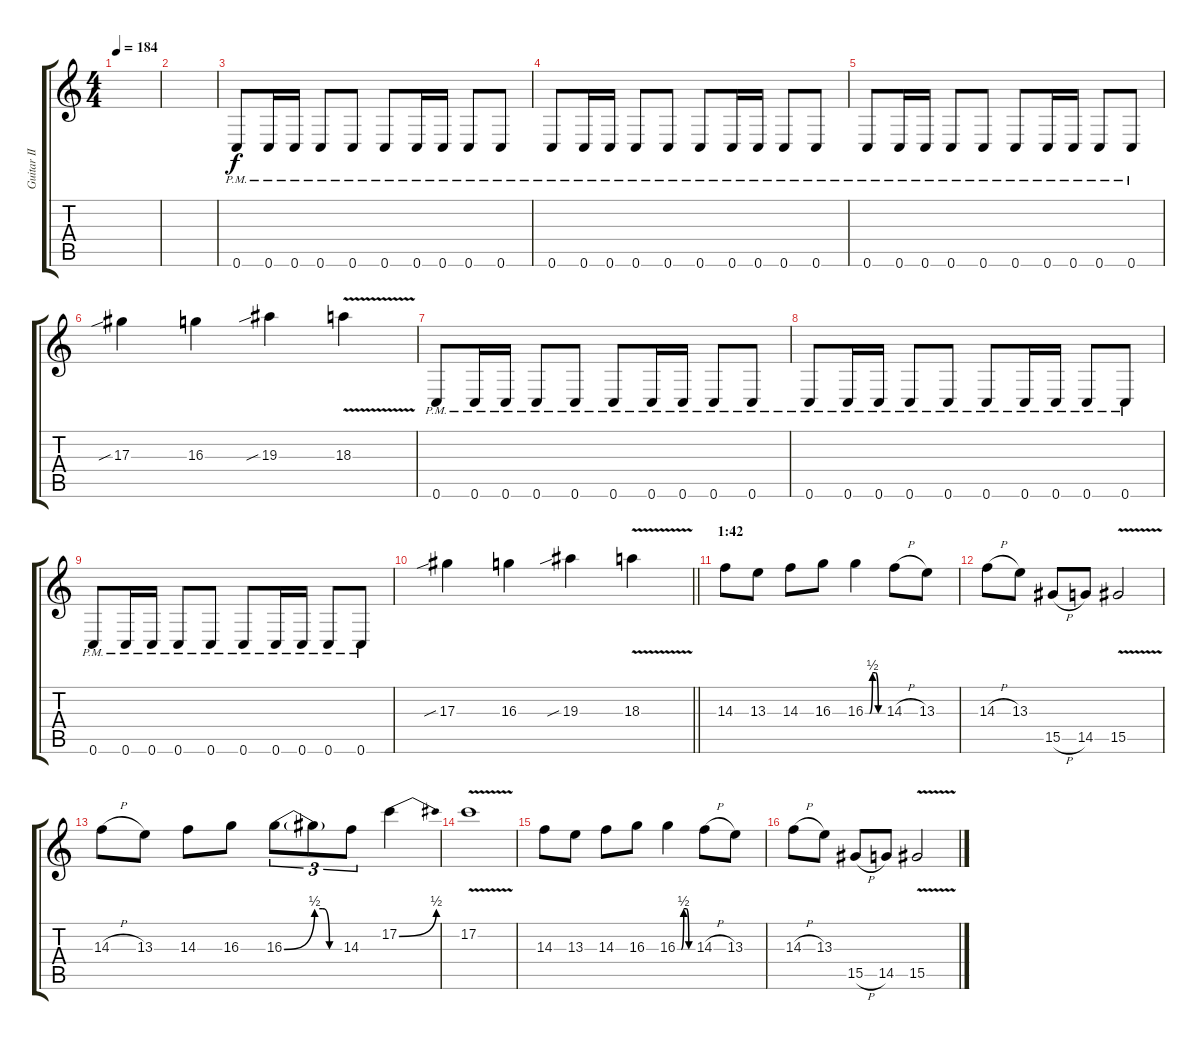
\track ("Guitar II" "Guitar II") {instrument distortionguitar bank 255}
\staff {score tabs}
\tuning (C4 G3 Eb3 Bb2 F2 C2) {hide}
\ts (4 4)
\tempo 184
\clef g2
\ks aminor
|
|
0.6{pm}.8 0.6{pm}.16 0.6{pm}.16 0.6{pm}.8 0.6{pm}.8 0.6{pm}.8 0.6{pm}.16 0.6{pm}.16 0.6{pm}.8 0.6{pm}.8 |
0.6{pm}.8 0.6{pm}.16 0.6{pm}.16 0.6{pm}.8 0.6{pm}.8 0.6{pm}.8 0.6{pm}.16 0.6{pm}.16 0.6{pm}.8 0.6{pm}.8 |
0.6{pm}.8 0.6{pm}.16 0.6{pm}.16 0.6{pm}.8 0.6{pm}.8 0.6{pm}.8 0.6{pm}.16 0.6{pm}.16 0.6{pm}.8 0.6{pm}.8 |
17.3{sib}.4 16.3.4 19.3{sib}.4 18.3{v}.4 |
0.6{pm}.8 0.6{pm}.16 0.6{pm}.16 0.6{pm}.8 0.6{pm}.8 0.6{pm}.8 0.6{pm}.16 0.6{pm}.16 0.6{pm}.8 0.6{pm}.8 |
0.6{pm}.8 0.6{pm}.16 0.6{pm}.16 0.6{pm}.8 0.6{pm}.8 0.6{pm}.8 0.6{pm}.16 0.6{pm}.16 0.6{pm}.8 0.6{pm}.8 |
0.6{pm}.8 0.6{pm}.16 0.6{pm}.16 0.6{pm}.8 0.6{pm}.8 0.6{pm}.8 0.6{pm}.16 0.6{pm}.16 0.6{pm}.8 0.6{pm}.8 |
\barLineRight lightlight
17.3{sib}.4 16.3.4 19.3{sib}.4 18.3{v}.4 |
\section ("" "1:42")
14.3.8 13.3.8 14.3.8 16.3.8 16.3{be (custom 0 0 15 0 25 2 35 2 45 0 60 0)}.4 14.3{h}.8 13.3.8 |
14.3{h}.8 13.3.8 15.5{h}.8 14.5.8 15.5{v}.2 |
14.3{h}.8 13.3.8 14.3.8 16.3.8 16.3{be (bend 0 0 60 2)}.8{tu (3 2)} 16.3{be (custom 0 2 20 2 36 0 60 0) t}.8{tu (3 2)} 14.3.8{tu (3 2)} 17.2{be (bend 0 0 60 2)}.4 |
17.2{v}.1 |
14.3.8 13.3.8 14.3.8 16.3.8 16.3{be (custom 0 0 15 0 25 2 35 2 45 0 60 0)}.4 14.3{h}.8 13.3.8 |
14.3{h}.8 13.3.8 15.5{h}.8 14.5.8 15.5{v}.2
